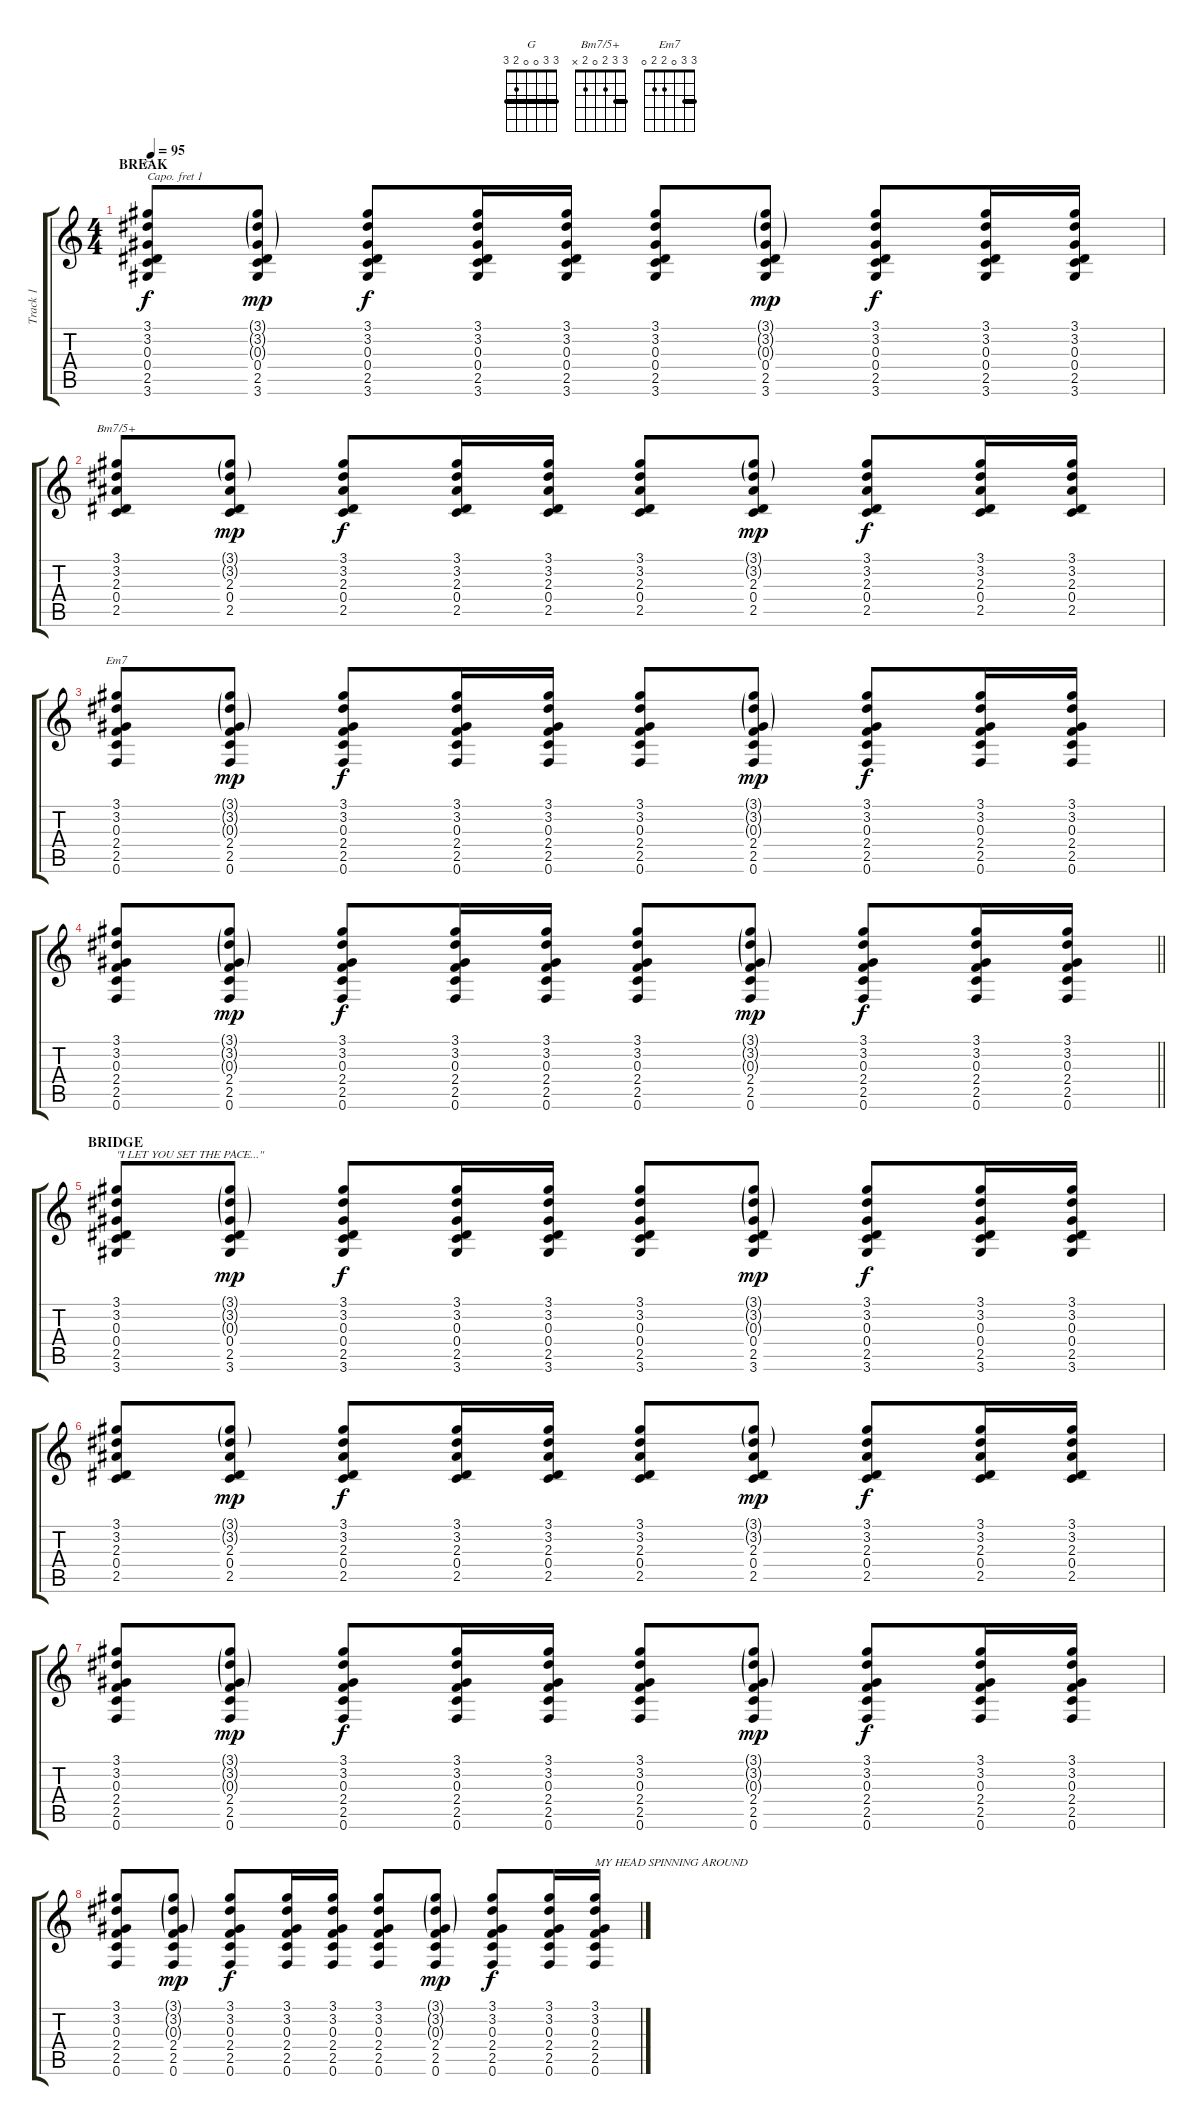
\track ("Track 1" "Track 1") {instrument acousticguitarsteel}
\staff {score tabs}
\capo 1
\tuning (E4 B3 G3 D3 A2 E2) {hide}
\chord ("G" 3 3 0 0 2 3) {barre 3}
\chord ("Bm7/5+" 3 3 2 0 2 x) {barre 3}
\chord ("Em7" 3 3 0 2 2 0) {barre 3}
\ts (4 4)
\section ("" "BREAK")
\tempo 95
\clef g2
\ks c
(3.1 3.2 0.3 0.4 2.5 3.6).8{ch "G" dy f} (3.1{g} 3.2{g} 0.3{g} 0.4 2.5 3.6).8{dy mp} (3.1 3.2 0.3 0.4 2.5 3.6).8{dy f} (3.1 3.2 0.3 0.4 2.5 3.6).16 (3.1 3.2 0.3 0.4 2.5 3.6).16 (3.1 3.2 0.3 0.4 2.5 3.6).8 (3.1{g} 3.2{g} 0.3{g} 0.4 2.5 3.6).8{dy mp} (3.1 3.2 0.3 0.4 2.5 3.6).8{dy f} (3.1 3.2 0.3 0.4 2.5 3.6).16 (3.1 3.2 0.3 0.4 2.5 3.6).16 |
(3.1 3.2 2.3 0.4 2.5).8{ch "Bm7/5+"} (3.1{g} 3.2{g} 2.3 0.4 2.5).8{dy mp} (3.1 3.2 2.3 0.4 2.5).8{dy f} (3.1 3.2 2.3 0.4 2.5).16 (3.1 3.2 2.3 0.4 2.5).16 (3.1 3.2 2.3 0.4 2.5).8 (3.1{g} 3.2{g} 2.3 0.4 2.5).8{dy mp} (3.1 3.2 2.3 0.4 2.5).8{dy f} (3.1 3.2 2.3 0.4 2.5).16 (3.1 3.2 2.3 0.4 2.5).16 |
(3.1 3.2 0.3 2.4 2.5 0.6).8{ch "Em7"} (3.1{g} 3.2{g} 0.3{g} 2.4 2.5 0.6).8{dy mp} (3.1 3.2 0.3 2.4 2.5 0.6).8{dy f} (3.1 3.2 0.3 2.4 2.5 0.6).16 (3.1 3.2 0.3 2.4 2.5 0.6).16 (3.1 3.2 0.3 2.4 2.5 0.6).8 (3.1{g} 3.2{g} 0.3{g} 2.4 2.5 0.6).8{dy mp} (3.1 3.2 0.3 2.4 2.5 0.6).8{dy f} (3.1 3.2 0.3 2.4 2.5 0.6).16 (3.1 3.2 0.3 2.4 2.5 0.6).16 |
\barLineRight lightlight
(3.1 3.2 0.3 2.4 2.5 0.6).8 (3.1{g} 3.2{g} 0.3{g} 2.4 2.5 0.6).8{dy mp} (3.1 3.2 0.3 2.4 2.5 0.6).8{dy f} (3.1 3.2 0.3 2.4 2.5 0.6).16 (3.1 3.2 0.3 2.4 2.5 0.6).16 (3.1 3.2 0.3 2.4 2.5 0.6).8 (3.1{g} 3.2{g} 0.3{g} 2.4 2.5 0.6).8{dy mp} (3.1 3.2 0.3 2.4 2.5 0.6).8{dy f} (3.1 3.2 0.3 2.4 2.5 0.6).16 (3.1 3.2 0.3 2.4 2.5 0.6).16 |
\section ("" "BRIDGE ")
(3.1 3.2 0.3 0.4 2.5 3.6).8{txt "\"I LET YOU SET THE PACE...\""} (3.1{g} 3.2{g} 0.3{g} 0.4 2.5 3.6).8{dy mp} (3.1 3.2 0.3 0.4 2.5 3.6).8{dy f} (3.1 3.2 0.3 0.4 2.5 3.6).16 (3.1 3.2 0.3 0.4 2.5 3.6).16 (3.1 3.2 0.3 0.4 2.5 3.6).8 (3.1{g} 3.2{g} 0.3{g} 0.4 2.5 3.6).8{dy mp} (3.1 3.2 0.3 0.4 2.5 3.6).8{dy f} (3.1 3.2 0.3 0.4 2.5 3.6).16 (3.1 3.2 0.3 0.4 2.5 3.6).16 |
(3.1 3.2 2.3 0.4 2.5).8 (3.1{g} 3.2{g} 2.3 0.4 2.5).8{dy mp} (3.1 3.2 2.3 0.4 2.5).8{dy f} (3.1 3.2 2.3 0.4 2.5).16 (3.1 3.2 2.3 0.4 2.5).16 (3.1 3.2 2.3 0.4 2.5).8 (3.1{g} 3.2{g} 2.3 0.4 2.5).8{dy mp} (3.1 3.2 2.3 0.4 2.5).8{dy f} (3.1 3.2 2.3 0.4 2.5).16 (3.1 3.2 2.3 0.4 2.5).16 |
(3.1 3.2 0.3 2.4 2.5 0.6).8 (3.1{g} 3.2{g} 0.3{g} 2.4 2.5 0.6).8{dy mp} (3.1 3.2 0.3 2.4 2.5 0.6).8{dy f} (3.1 3.2 0.3 2.4 2.5 0.6).16 (3.1 3.2 0.3 2.4 2.5 0.6).16 (3.1 3.2 0.3 2.4 2.5 0.6).8 (3.1{g} 3.2{g} 0.3{g} 2.4 2.5 0.6).8{dy mp} (3.1 3.2 0.3 2.4 2.5 0.6).8{dy f} (3.1 3.2 0.3 2.4 2.5 0.6).16 (3.1 3.2 0.3 2.4 2.5 0.6).16 |
(3.1 3.2 0.3 2.4 2.5 0.6).8 (3.1{g} 3.2{g} 0.3{g} 2.4 2.5 0.6).8{dy mp} (3.1 3.2 0.3 2.4 2.5 0.6).8{dy f} (3.1 3.2 0.3 2.4 2.5 0.6).16 (3.1 3.2 0.3 2.4 2.5 0.6).16 (3.1 3.2 0.3 2.4 2.5 0.6).8 (3.1{g} 3.2{g} 0.3{g} 2.4 2.5 0.6).8{dy mp} (3.1 3.2 0.3 2.4 2.5 0.6).8{dy f} (3.1 3.2 0.3 2.4 2.5 0.6).16 (3.1 3.2 0.3 2.4 2.5 0.6).16{txt "MY HEAD SPINNING AROUND"}
